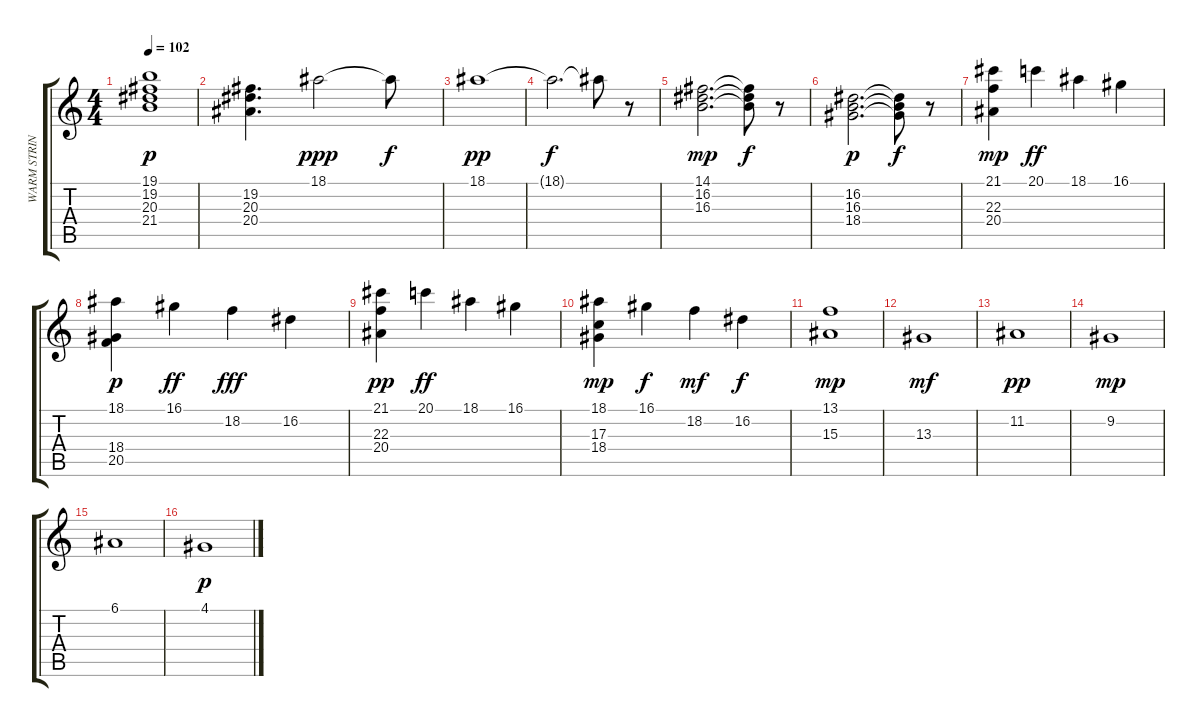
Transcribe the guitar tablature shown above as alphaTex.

\track ("WARM STRINGS" "WARM STRIN") {instrument stringensemble2}
\staff {score tabs}
\tuning (E4 B3 G3 D3 A2 E2) {hide}
\ts (4 4)
\tempo 102
\clef g2
\ks c
(19.1 19.2 20.3 21.4).1{dy p} |
(19.2 20.3 20.4).4{d} 18.1.2{dy ppp} 18.1{t}.8{dy f} |
18.1.1{dy pp} |
18.1{t}.2{d dy f} 18.1{t}.8 r.8 |
(14.1 16.2 16.3).2{d dy mp} (14.1{t} 16.2{t} 16.3{t}).8{dy f} r.8 |
(16.2 16.3 18.4).2{d dy p} (16.2{t} 16.3{t} 18.4{t}).8{dy f} r.8 |
(21.1 22.3 20.4).4{dy mp} 20.1.4{dy ff} 18.1.4 16.1.4 |
(18.1 18.4 20.5).4{dy p} 16.1.4{dy ff} 18.2.4{dy fff} 16.2.4 |
(21.1 22.3 20.4).4{dy pp} 20.1.4{dy ff} 18.1.4 16.1.4 |
(18.1 17.3 18.4).4{dy mp} 16.1.4{dy f} 18.2.4{dy mf} 16.2.4{dy f} |
(13.1 15.3).1{dy mp} |
13.3.1{dy mf} |
11.2.1{dy pp} |
9.2.1{dy mp} |
6.1.1 |
4.1.1{dy p}
